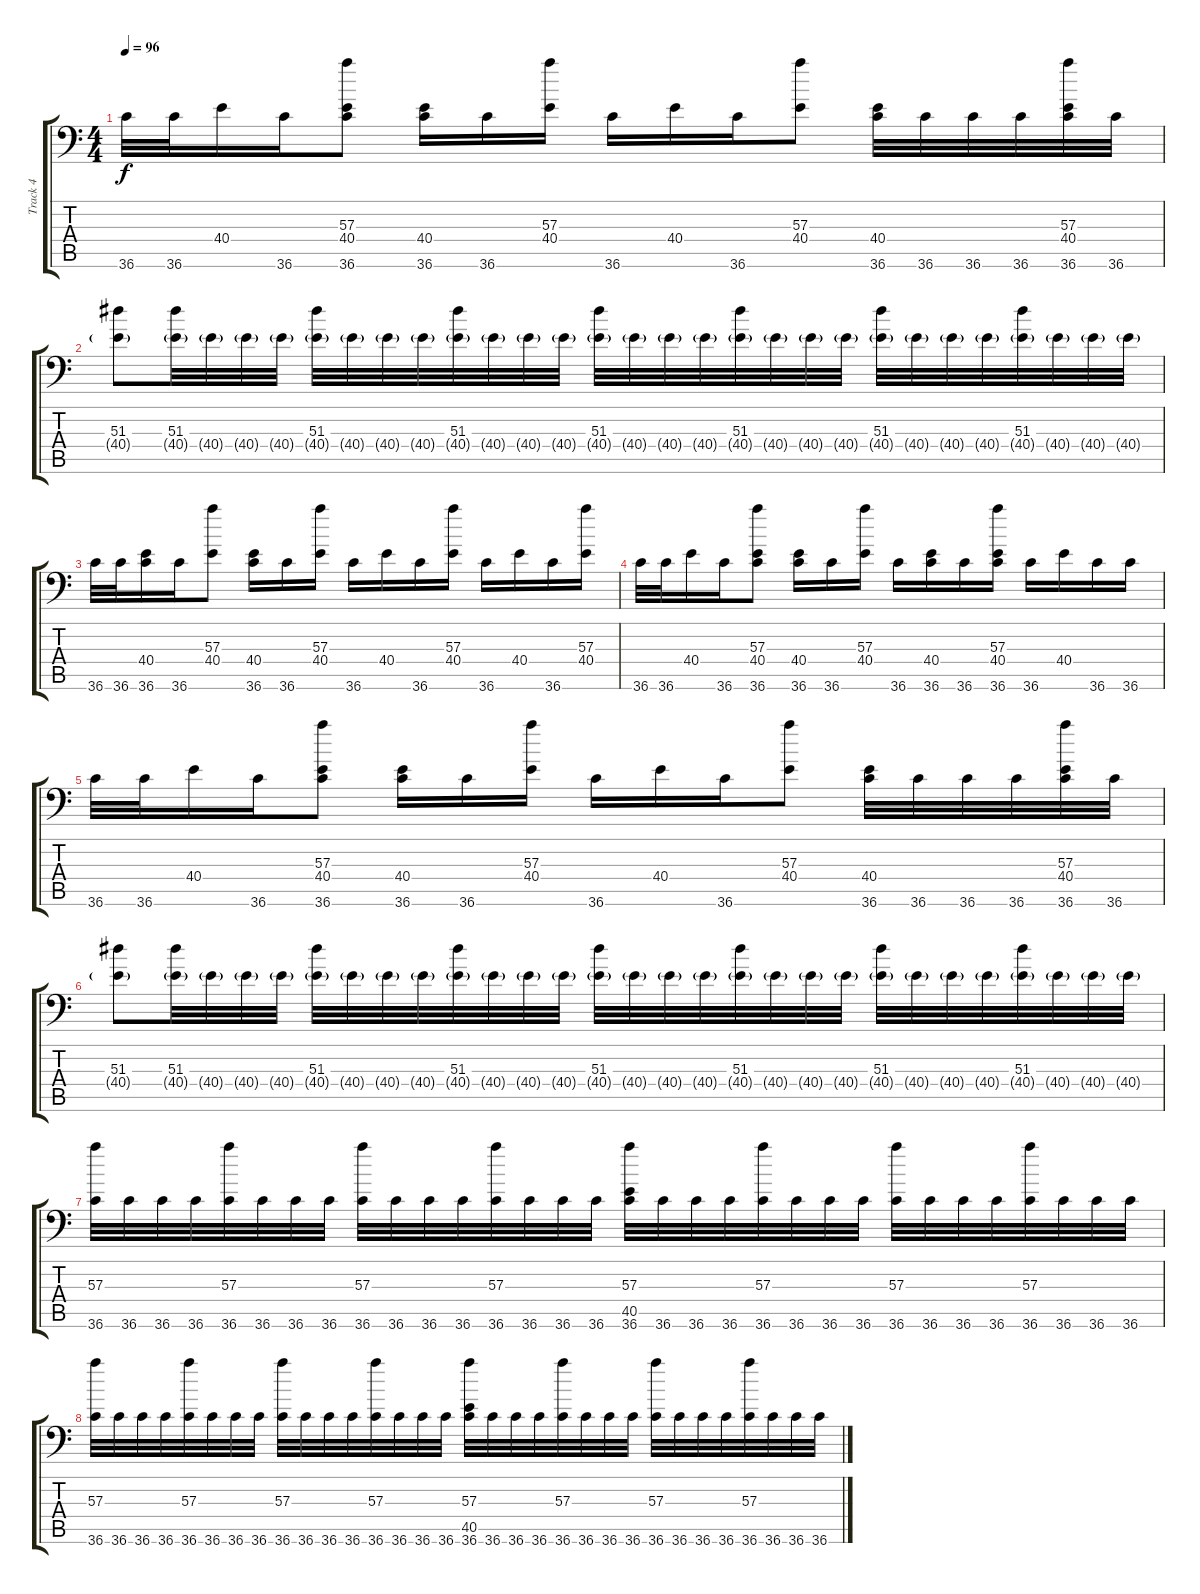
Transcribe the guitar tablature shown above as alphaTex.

\track ("Track 4" "Track 4") {instrument acousticgrandpiano}
\staff {score tabs}
\tuning (C-1 C-1 C-1 C-1 C-1 C-1) {hide}
\ts (4 4)
\tempo 96
\clef f4
\ks c
36.6.32{dy f} 36.6.32 40.4.16 36.6.16 (57.3 40.4 36.6).8 (40.4 36.6).16 36.6.16 (57.3 40.4).16 36.6.16 40.4.16 36.6.16 (57.3 40.4).8 (40.4 36.6).32 36.6.32 36.6.32 36.6.32 (57.3 40.4 36.6).32 36.6.32 |
(51.3 40.4{g}).8 (51.3 40.4{g}).32 40.4{g}.32 40.4{g}.32 40.4{g}.32 (51.3 40.4{g}).32 40.4{g}.32 40.4{g}.32 40.4{g}.32 (51.3 40.4{g}).32 40.4{g}.32 40.4{g}.32 40.4{g}.32 (51.3 40.4{g}).32 40.4{g}.32 40.4{g}.32 40.4{g}.32 (51.3 40.4{g}).32 40.4{g}.32 40.4{g}.32 40.4{g}.32 (51.3 40.4{g}).32 40.4{g}.32 40.4{g}.32 40.4{g}.32 (51.3 40.4{g}).32 40.4{g}.32 40.4{g}.32 40.4{g}.32 |
36.6.32 36.6.32 (40.4 36.6).16 36.6.16 (57.3 40.4).8 (40.4 36.6).16 36.6.16 (57.3 40.4).16 36.6.16 40.4.16 36.6.16 (57.3 40.4).16 36.6.16 40.4.16 36.6.16 (57.3 40.4).16 |
36.6.32 36.6.32 40.4.16 36.6.16 (57.3 40.4 36.6).8 (40.4 36.6).16 36.6.16 (57.3 40.4).16 36.6.16 (40.4 36.6).16 36.6.16 (57.3 40.4 36.6).16 36.6.16 40.4.16 36.6.16 36.6.16 |
36.6.32 36.6.32 40.4.16 36.6.16 (57.3 40.4 36.6).8 (40.4 36.6).16 36.6.16 (57.3 40.4).16 36.6.16 40.4.16 36.6.16 (57.3 40.4).8 (40.4 36.6).32 36.6.32 36.6.32 36.6.32 (57.3 40.4 36.6).32 36.6.32 |
(51.3 40.4{g}).8 (51.3 40.4{g}).32 40.4{g}.32 40.4{g}.32 40.4{g}.32 (51.3 40.4{g}).32 40.4{g}.32 40.4{g}.32 40.4{g}.32 (51.3 40.4{g}).32 40.4{g}.32 40.4{g}.32 40.4{g}.32 (51.3 40.4{g}).32 40.4{g}.32 40.4{g}.32 40.4{g}.32 (51.3 40.4{g}).32 40.4{g}.32 40.4{g}.32 40.4{g}.32 (51.3 40.4{g}).32 40.4{g}.32 40.4{g}.32 40.4{g}.32 (51.3 40.4{g}).32 40.4{g}.32 40.4{g}.32 40.4{g}.32 |
(57.3 36.6).32 36.6.32 36.6.32 36.6.32 (57.3 36.6).32 36.6.32 36.6.32 36.6.32 (57.3 36.6).32 36.6.32 36.6.32 36.6.32 (57.3 36.6).32 36.6.32 36.6.32 36.6.32 (57.3 40.5 36.6).32 36.6.32 36.6.32 36.6.32 (57.3 36.6).32 36.6.32 36.6.32 36.6.32 (57.3 36.6).32 36.6.32 36.6.32 36.6.32 (57.3 36.6).32 36.6.32 36.6.32 36.6.32 |
(57.3 36.6).32 36.6.32 36.6.32 36.6.32 (57.3 36.6).32 36.6.32 36.6.32 36.6.32 (57.3 36.6).32 36.6.32 36.6.32 36.6.32 (57.3 36.6).32 36.6.32 36.6.32 36.6.32 (57.3 40.5 36.6).32 36.6.32 36.6.32 36.6.32 (57.3 36.6).32 36.6.32 36.6.32 36.6.32 (57.3 36.6).32 36.6.32 36.6.32 36.6.32 (57.3 36.6).32 36.6.32 36.6.32 36.6.32
